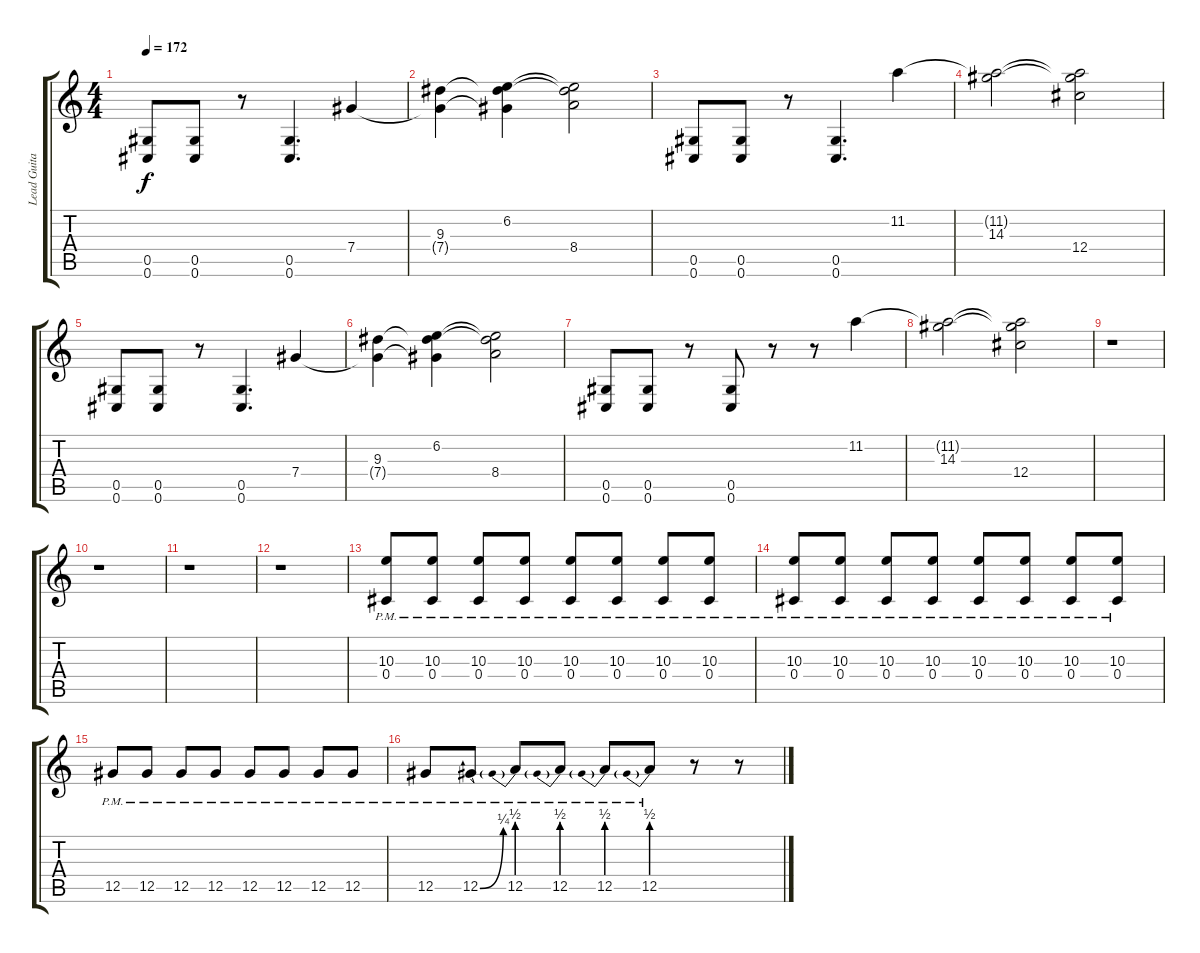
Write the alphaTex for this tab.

\track ("Lead Guitar" "Lead Guita") {instrument distortionguitar}
\staff {score tabs}
\tuning (Eb4 Bb3 Gb3 Db3 Ab2 Db2) {hide}
\ts (4 4)
\tempo 172
\clef g2
\ks c
(0.5 0.6).8{dy f} (0.5 0.6).8 r.8 (0.5 0.6).4{d} 7.4.4 |
(9.3 7.4{t}).4 (6.2 9.3{t} 7.4{t}).4 (6.2{t} 9.3{t} 8.4).2 |
(0.5 0.6).8 (0.5 0.6).8 r.8 (0.5 0.6).4{d} 11.2.4 |
(11.2{t} 14.3).2 (11.2{t} 14.3{t} 12.4).2 |
(0.5 0.6).8 (0.5 0.6).8 r.8 (0.5 0.6).4{d} 7.4.4 |
(9.3 7.4{t}).4 (6.2 9.3{t} 7.4{t}).4 (6.2{t} 9.3{t} 8.4).2 |
(0.5 0.6).8 (0.5 0.6).8 r.8 (0.5 0.6).8 r.8 r.8 11.2.4 |
(11.2{t} 14.3).2 (11.2{t} 14.3{t} 12.4).2 |
r.1 |
r.1 |
r.1 |
r.1 |
(10.3{pm} 0.4{pm}).8 (10.3{pm} 0.4{pm}).8 (10.3{pm} 0.4{pm}).8 (10.3{pm} 0.4{pm}).8 (10.3{pm} 0.4{pm}).8 (10.3{pm} 0.4{pm}).8 (10.3{pm} 0.4{pm}).8 (10.3{pm} 0.4{pm}).8 |
(10.3{pm} 0.4{pm}).8 (10.3{pm} 0.4{pm}).8 (10.3{pm} 0.4{pm}).8 (10.3{pm} 0.4{pm}).8 (10.3{pm} 0.4{pm}).8 (10.3{pm} 0.4{pm}).8 (10.3{pm} 0.4{pm}).8 (10.3{pm} 0.4{pm}).8 |
12.5{pm}.8 12.5{pm}.8 12.5{pm}.8 12.5{pm}.8 12.5{pm}.8 12.5{pm}.8 12.5{pm}.8 12.5{pm}.8 |
12.5{pm}.8 12.5{be (bend 0 0 60 1) pm}.8 12.5{be (prebend 0 2 60 2) pm}.8 12.5{be (prebend 0 2 60 2) pm}.8 12.5{be (prebend 0 2 60 2) pm}.8 12.5{be (prebend 0 2 60 2) pm}.8 r.8 r.8
